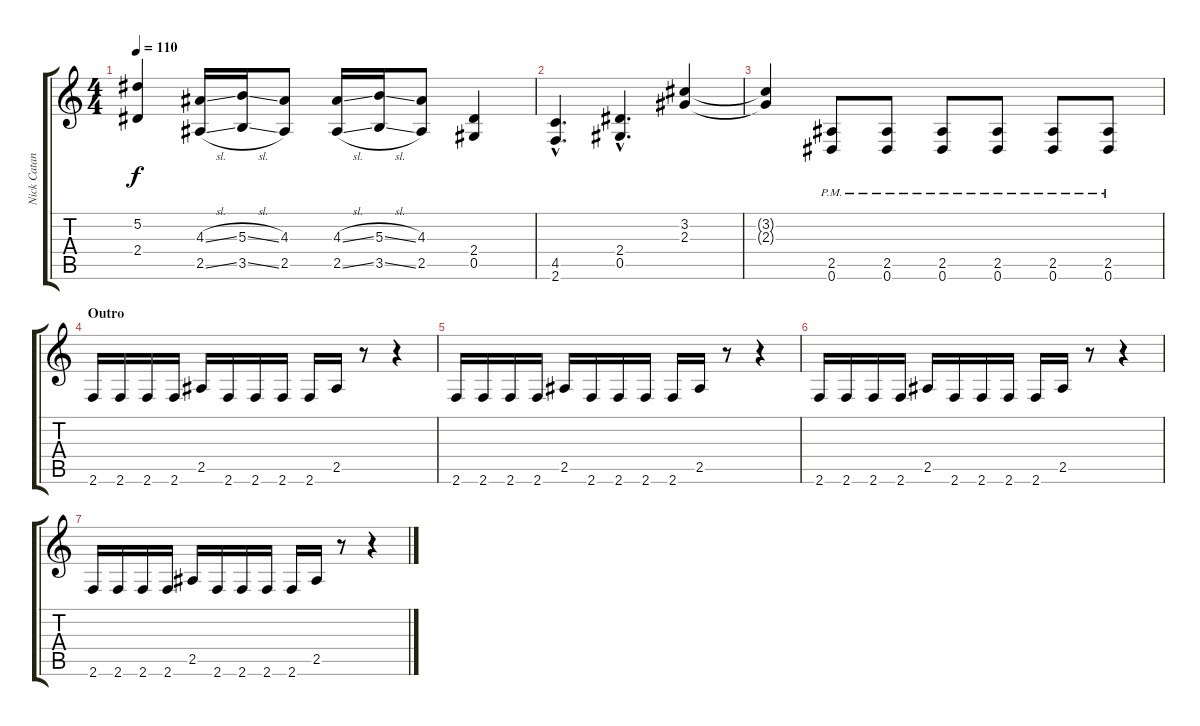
\track ("Nick Catanese" "Nick Catan") {instrument distortionguitar}
\staff {score tabs}
\tuning (Eb4 Bb3 Gb3 Db3 Ab2 Eb2) {hide}
\ts (4 4)
\tempo 110
\clef g2
\ks c
(5.2{t} 2.4{t}).4{dy f} (4.3{sl} 2.5{sl}).16 (5.3{sl} 3.5{sl}).16 (4.3 2.5).8 (4.3{sl} 2.5{sl}).16 (5.3{sl} 3.5{sl}).16 (4.3 2.5).8 (2.4 0.5).4 |
(4.5{hac} 2.6{hac}).4{d} (2.4{hac} 0.5{hac}).4{d} (3.2 2.3).4 |
(3.2{t} 2.3{t}).4 (2.5{pm} 0.6{pm}).8 (2.5{pm} 0.6{pm}).8 (2.5{pm} 0.6{pm}).8 (2.5{pm} 0.6{pm}).8 (2.5{pm} 0.6{pm}).8 (2.5{pm} 0.6{pm}).8 |
\section ("" "Outro")
2.6.16 2.6.16 2.6.16 2.6.16 2.5.16 2.6.16 2.6.16 2.6.16 2.6.16 2.5.16 r.8 r.4 |
2.6.16 2.6.16 2.6.16 2.6.16 2.5.16 2.6.16 2.6.16 2.6.16 2.6.16 2.5.16 r.8 r.4 |
2.6.16 2.6.16 2.6.16 2.6.16 2.5.16 2.6.16 2.6.16 2.6.16 2.6.16 2.5.16 r.8 r.4 |
2.6.16 2.6.16 2.6.16 2.6.16 2.5.16 2.6.16 2.6.16 2.6.16 2.6.16 2.5.16 r.8 r.4
